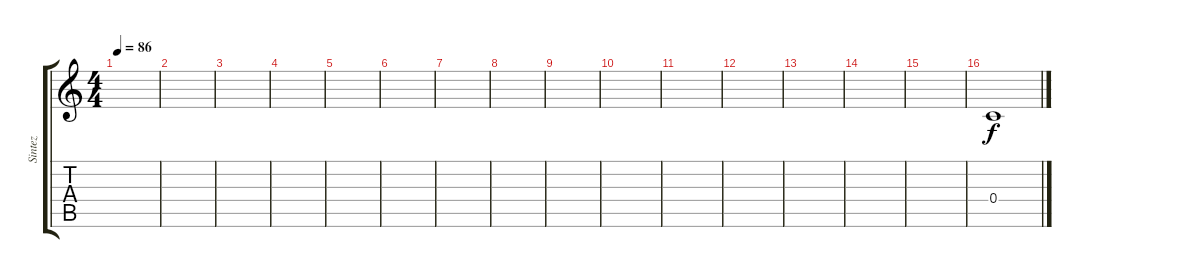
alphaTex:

\track ("Sintez" "Sintez") {instrument contrabass}
\staff {score tabs}
\tuning (D4 A3 F3 C3 G2 D2) {hide}
\ts (4 4)
\tempo 86
\clef g2
\ks c
|
|
|
|
|
|
|
|
|
|
|
|
|
|
|
0.4.1
